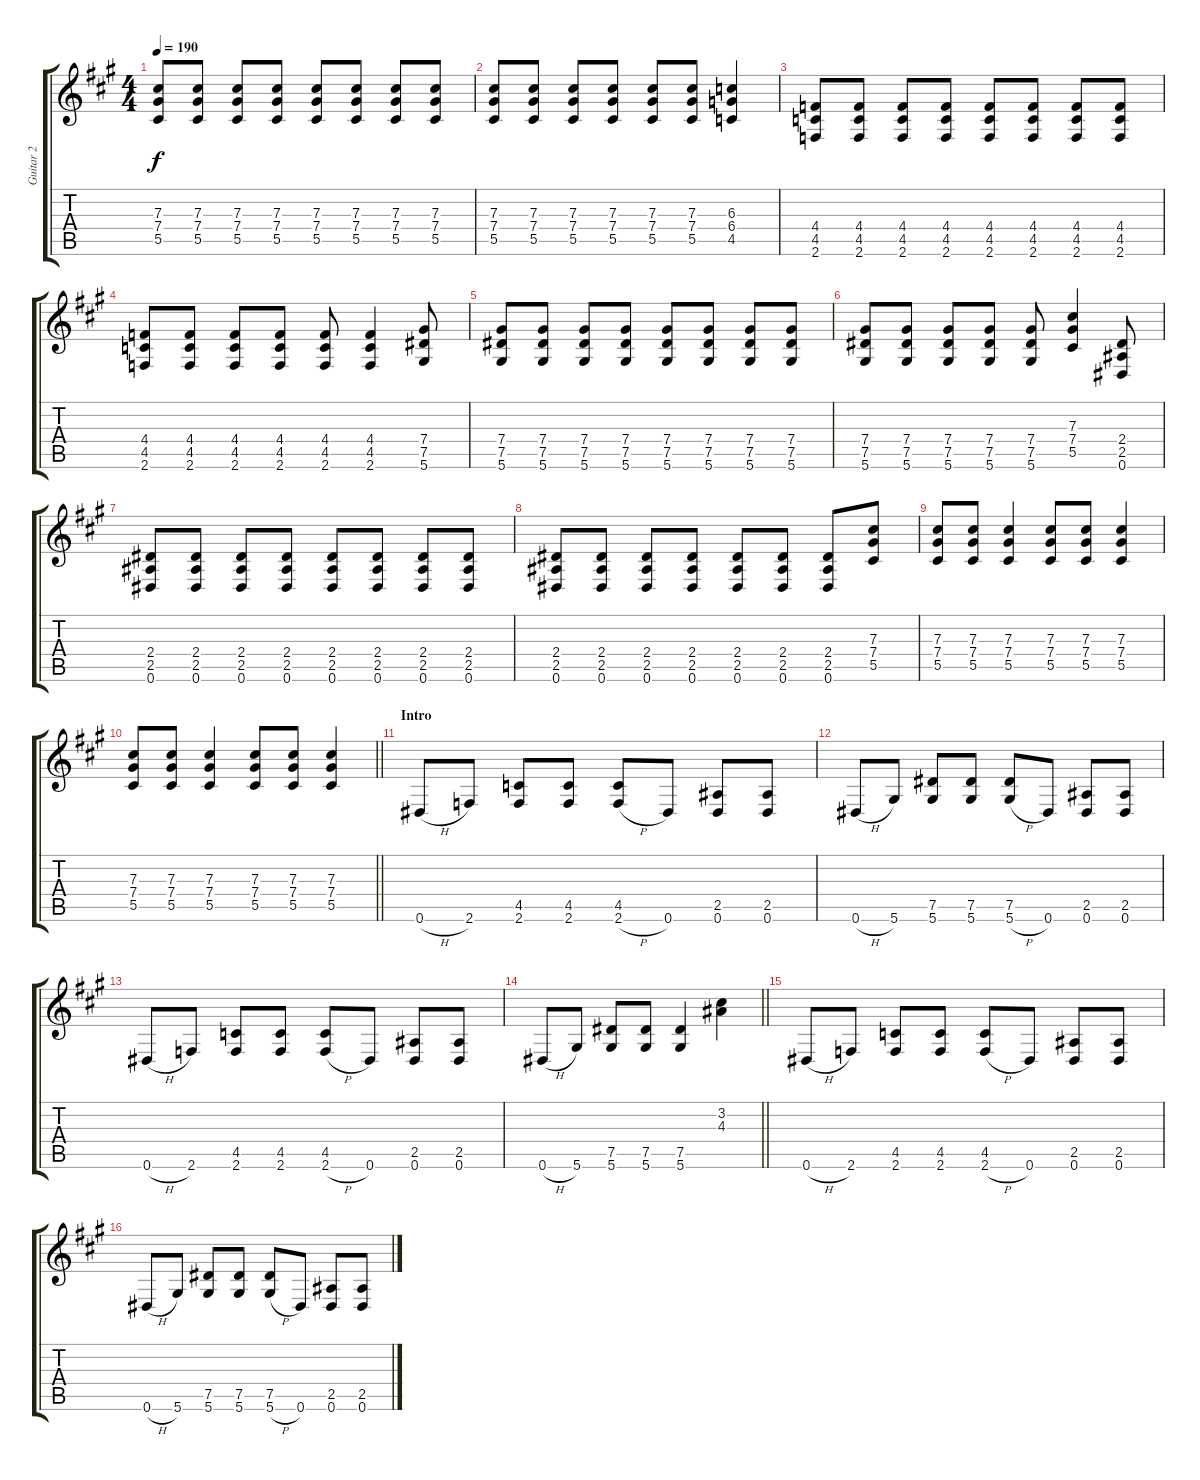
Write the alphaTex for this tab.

\track ("Guitar 2" "Guitar 2") {instrument overdrivenguitar}
\staff {score tabs}
\tuning (Eb4 Bb3 Gb3 Db3 Ab2 Eb2) {hide}
\ts (4 4)
\tempo 190
\clef g2
\ks a
(7.3 7.4 5.5).8{dy f} (7.3 7.4 5.5).8 (7.3 7.4 5.5).8 (7.3 7.4 5.5).8 (7.3 7.4 5.5).8 (7.3 7.4 5.5).8 (7.3 7.4 5.5).8 (7.3 7.4 5.5).8 |
(7.3 7.4 5.5).8 (7.3 7.4 5.5).8 (7.3 7.4 5.5).8 (7.3 7.4 5.5).8 (7.3 7.4 5.5).8 (7.3 7.4 5.5).8 (6.3 6.4 4.5).4 |
(4.4 4.5 2.6).8 (4.4 4.5 2.6).8 (4.4 4.5 2.6).8 (4.4 4.5 2.6).8 (4.4 4.5 2.6).8 (4.4 4.5 2.6).8 (4.4 4.5 2.6).8 (4.4 4.5 2.6).8 |
(4.4 4.5 2.6).8 (4.4 4.5 2.6).8 (4.4 4.5 2.6).8 (4.4 4.5 2.6).8 (4.4 4.5 2.6).8 (4.4 4.5 2.6).4 (7.4 7.5 5.6).8 |
(7.4 7.5 5.6).8 (7.4 7.5 5.6).8 (7.4 7.5 5.6).8 (7.4 7.5 5.6).8 (7.4 7.5 5.6).8 (7.4 7.5 5.6).8 (7.4 7.5 5.6).8 (7.4 7.5 5.6).8 |
(7.4 7.5 5.6).8 (7.4 7.5 5.6).8 (7.4 7.5 5.6).8 (7.4 7.5 5.6).8 (7.4 7.5 5.6).8 (7.3 7.4 5.5).4 (2.4 2.5 0.6).8 |
(2.4 2.5 0.6).8 (2.4 2.5 0.6).8 (2.4 2.5 0.6).8 (2.4 2.5 0.6).8 (2.4 2.5 0.6).8 (2.4 2.5 0.6).8 (2.4 2.5 0.6).8 (2.4 2.5 0.6).8 |
(2.4 2.5 0.6).8 (2.4 2.5 0.6).8 (2.4 2.5 0.6).8 (2.4 2.5 0.6).8 (2.4 2.5 0.6).8 (2.4 2.5 0.6).8 (2.4 2.5 0.6).8 (7.3 7.4 5.5).8 |
(7.3 7.4 5.5).8 (7.3 7.4 5.5).8 (7.3 7.4 5.5).4 (7.3 7.4 5.5).8 (7.3 7.4 5.5).8 (7.3 7.4 5.5).4 |
\barLineRight lightlight
(7.3 7.4 5.5).8 (7.3 7.4 5.5).8 (7.3 7.4 5.5).4 (7.3 7.4 5.5).8 (7.3 7.4 5.5).8 (7.3 7.4 5.5).4 |
\section ("" "Intro")
0.6{h}.8 2.6.8 (4.5 2.6).8 (4.5 2.6).8 (4.5 2.6{h}).8 0.6.8 (2.5 0.6).8 (2.5 0.6).8 |
0.6{h}.8 5.6.8 (7.5 5.6).8 (7.5 5.6).8 (7.5 5.6{h}).8 0.6.8 (2.5 0.6).8 (2.5 0.6).8 |
0.6{h}.8 2.6.8 (4.5 2.6).8 (4.5 2.6).8 (4.5 2.6{h}).8 0.6.8 (2.5 0.6).8 (2.5 0.6).8 |
\barLineRight lightlight
0.6{h}.8 5.6.8 (7.5 5.6).8 (7.5 5.6).8 (7.5 5.6).4 (3.2 4.3).4 |
0.6{h}.8 2.6.8 (4.5 2.6).8 (4.5 2.6).8 (4.5 2.6{h}).8 0.6.8 (2.5 0.6).8 (2.5 0.6).8 |
0.6{h}.8 5.6.8 (7.5 5.6).8 (7.5 5.6).8 (7.5 5.6{h}).8 0.6.8 (2.5 0.6).8 (2.5 0.6).8
